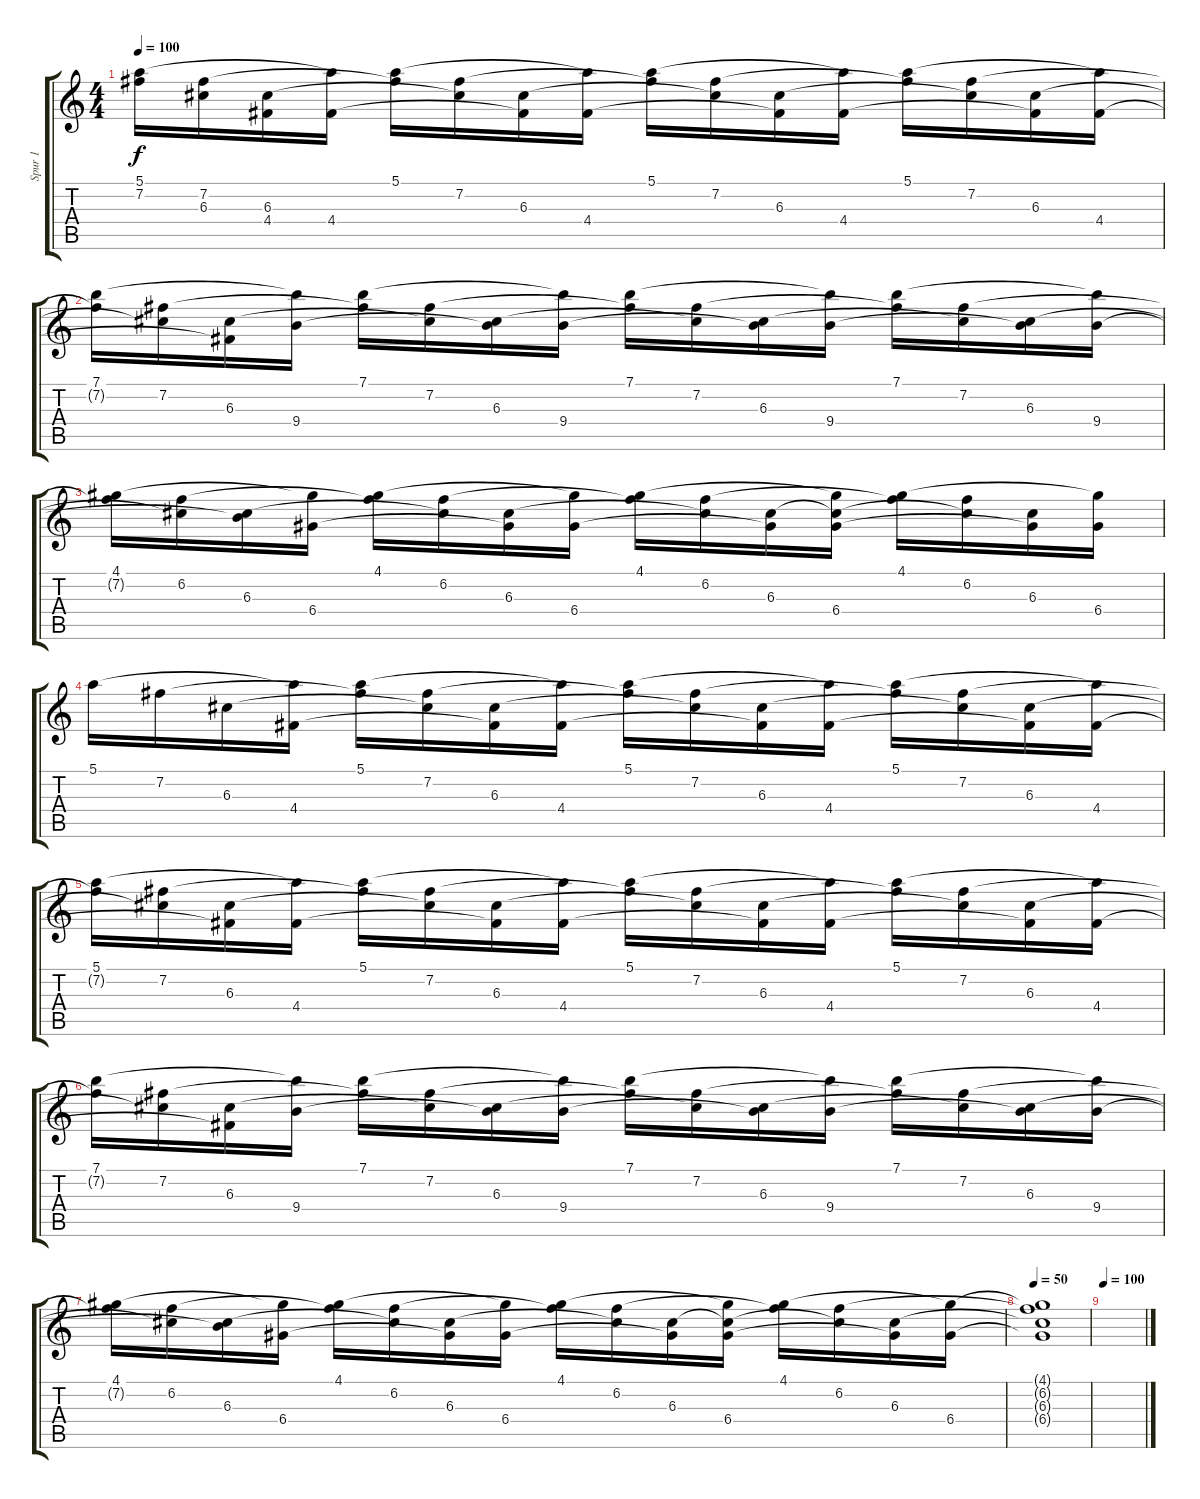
\track ("Spur 1" "Spur 1") {instrument acousticguitarnylon}
\staff {score tabs}
\tuning (E4 B3 G3 D3 A2 E2) {hide}
\ts (4 4)
\tempo 100
\clef g2
\ks c
(5.1 7.2{t}).16{dy f} (7.2 6.3{t}).16 (6.3 4.4{t}).16 (5.1{t} 4.4).16 (5.1 7.2{t}).16 (7.2 6.3{t}).16 (6.3 4.4{t}).16 (5.1{t} 4.4).16 (5.1 7.2{t}).16 (7.2 6.3{t}).16 (6.3 4.4{t}).16 (5.1{t} 4.4).16 (5.1 7.2{t}).16 (7.2 6.3{t}).16 (6.3 4.4{t}).16 (5.1{t} 4.4).16 |
(7.1 7.2{t}).16 (7.2 6.3{t}).16 (6.3 4.4{t}).16 (7.1{t} 9.4).16 (7.1 7.2{t}).16 (7.2 6.3{t}).16 (6.3 9.4{t}).16 (7.1{t} 9.4).16 (7.1 7.2{t}).16 (7.2 6.3{t}).16 (6.3 9.4{t}).16 (7.1{t} 9.4).16 (7.1 7.2{t}).16 (7.2 6.3{t}).16 (6.3 9.4{t}).16 (7.1{t} 9.4).16 |
(4.1 7.2{t}).16 (6.2 6.3{t}).16 (6.3 9.4{t}).16 (4.1{t} 6.4).16 (4.1 6.2{t}).16 (6.2 6.3{t}).16 (6.3 6.4{t}).16 (4.1{t} 6.4).16 (4.1 6.2{t}).16 (6.2 6.3{t}).16 (6.3 6.4{t}).16 (4.1{t} 6.3{t} 6.4).16 (4.1 6.2{t}).16 (6.2 6.3{t}).16 (6.3 6.4{t}).16 (4.1{t} 6.4).16 |
5.1.16 7.2.16 6.3.16 (5.1{t} 4.4).16 (5.1 7.2{t}).16 (7.2 6.3{t}).16 (6.3 4.4{t}).16 (5.1{t} 4.4).16 (5.1 7.2{t}).16 (7.2 6.3{t}).16 (6.3 4.4{t}).16 (5.1{t} 4.4).16 (5.1 7.2{t}).16 (7.2 6.3{t}).16 (6.3 4.4{t}).16 (5.1{t} 4.4).16 |
(5.1 7.2{t}).16 (7.2 6.3{t}).16 (6.3 4.4{t}).16 (5.1{t} 4.4).16 (5.1 7.2{t}).16 (7.2 6.3{t}).16 (6.3 4.4{t}).16 (5.1{t} 4.4).16 (5.1 7.2{t}).16 (7.2 6.3{t}).16 (6.3 4.4{t}).16 (5.1{t} 4.4).16 (5.1 7.2{t}).16 (7.2 6.3{t}).16 (6.3 4.4{t}).16 (5.1{t} 4.4).16 |
(7.1 7.2{t}).16 (7.2 6.3{t}).16 (6.3 4.4{t}).16 (7.1{t} 9.4).16 (7.1 7.2{t}).16 (7.2 6.3{t}).16 (6.3 9.4{t}).16 (7.1{t} 9.4).16 (7.1 7.2{t}).16 (7.2 6.3{t}).16 (6.3 9.4{t}).16 (7.1{t} 9.4).16 (7.1 7.2{t}).16 (7.2 6.3{t}).16 (6.3 9.4{t}).16 (7.1{t} 9.4).16 |
(4.1 7.2{t}).16 (6.2 6.3{t}).16 (6.3 9.4{t}).16 (4.1{t} 6.4).16 (4.1 6.2{t}).16 (6.2 6.3{t}).16 (6.3 6.4{t}).16 (4.1{t} 6.4).16 (4.1 6.2{t}).16 (6.2 6.3{t}).16 (6.3 6.4{t}).16 (4.1{t} 6.3{t} 6.4).16 (4.1 6.2{t}).16 (6.2 6.3{t}).16 (6.3 6.4{t}).16 (4.1{t} 6.4).16 |
\tempo 50
(4.1{t} 6.2{t} 6.3{t} 6.4{t}).1 |
\tempo 100
